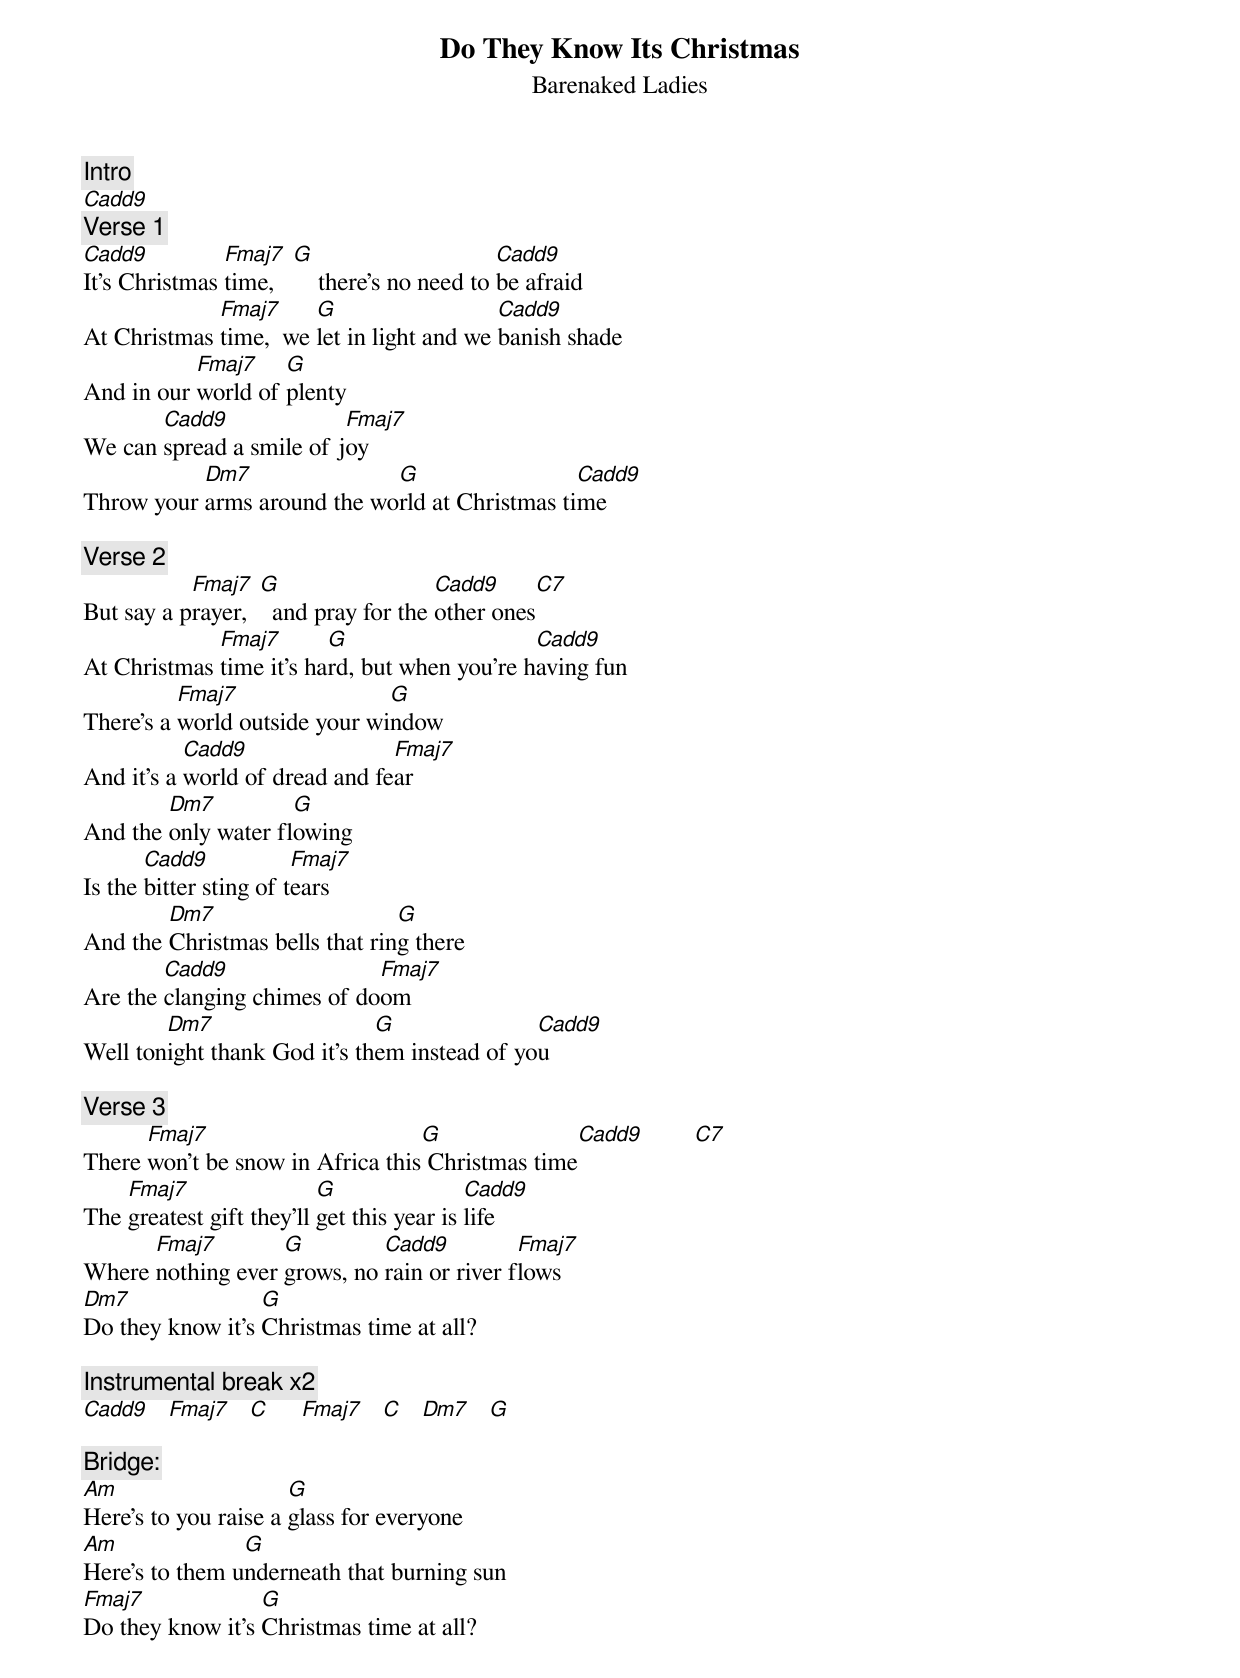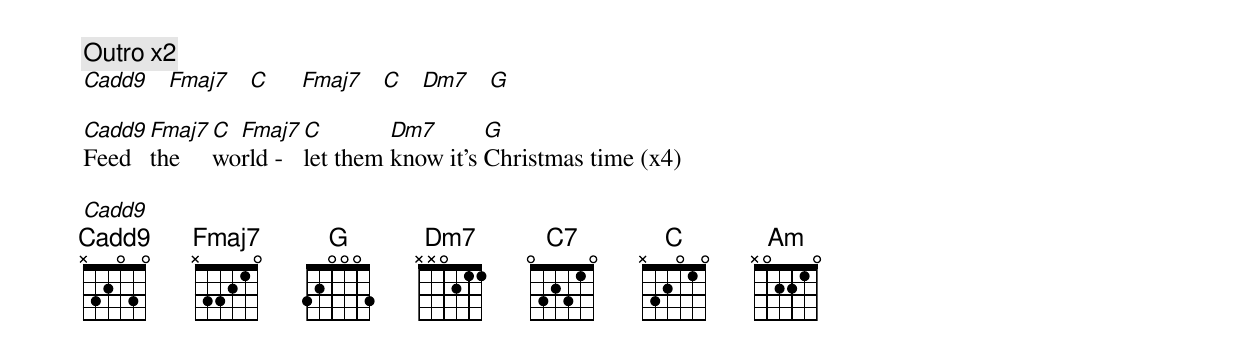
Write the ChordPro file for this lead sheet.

{t:Do They Know Its Christmas}
{st:Barenaked Ladies}
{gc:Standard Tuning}

{c:Intro}
[Cadd9]
{c:Verse 1}
[Cadd9]It's Christmas [Fmaj7]time,   [G]    there's no need to [Cadd9]be afraid
At Christmas [Fmaj7]time,  we [G]let in light and we [Cadd9]banish shade
And in our [Fmaj7]world of [G]plenty
We can [Cadd9]spread a smile of j[Fmaj7]oy
Throw your [Dm7]arms around the wo[G]rld at Christmas ti[Cadd9]me

{c:Verse 2}
But say a p[Fmaj7]rayer,  [G]  and pray for the [Cadd9]other ones[C7]
At Christmas [Fmaj7]time it's ha[G]rd, but when you're h[Cadd9]aving fun
There's a [Fmaj7]world outside your wi[G]ndow
And it's a [Cadd9]world of dread and fe[Fmaj7]ar
And the [Dm7]only water fl[G]owing
Is the [Cadd9]bitter sting of t[Fmaj7]ears
And the [Dm7]Christmas bells that rin[G]g there
Are the [Cadd9]clanging chimes of do[Fmaj7]om
Well ton[Dm7]ight thank God it's th[G]em instead of yo[Cadd9]u

{c:Verse 3}
There [Fmaj7]won't be snow in Africa this[G] Christmas time[Cadd9]        [C7]
The [Fmaj7]greatest gift they'll [G]get this year is [Cadd9]life
Where [Fmaj7]nothing ever [G]grows, no [Cadd9]rain or river f[Fmaj7]lows
[Dm7]Do they know it's [G]Christmas time at all?

{c:Instrumental break x2}
[Cadd9]   [Fmaj7]   [C]     [Fmaj7]   [C]   [Dm7]   [G]

{c:Bridge:}
{sob}
[Am]Here's to you raise a [G]glass for everyone
[Am]Here's to them u[G]nderneath that burning sun
[Fmaj7]Do they know it's [G]Christmas time at all?
{eob}

{c:Outro x2}
[Cadd9]   [Fmaj7]   [C]     [Fmaj7]   [C]   [Dm7]   [G]

[Cadd9]Feed  [Fmaj7]the   [C]wo[Fmaj7]rld -  [C]let them [Dm7]know it's [G]Christmas time (x4)

[Cadd9]
